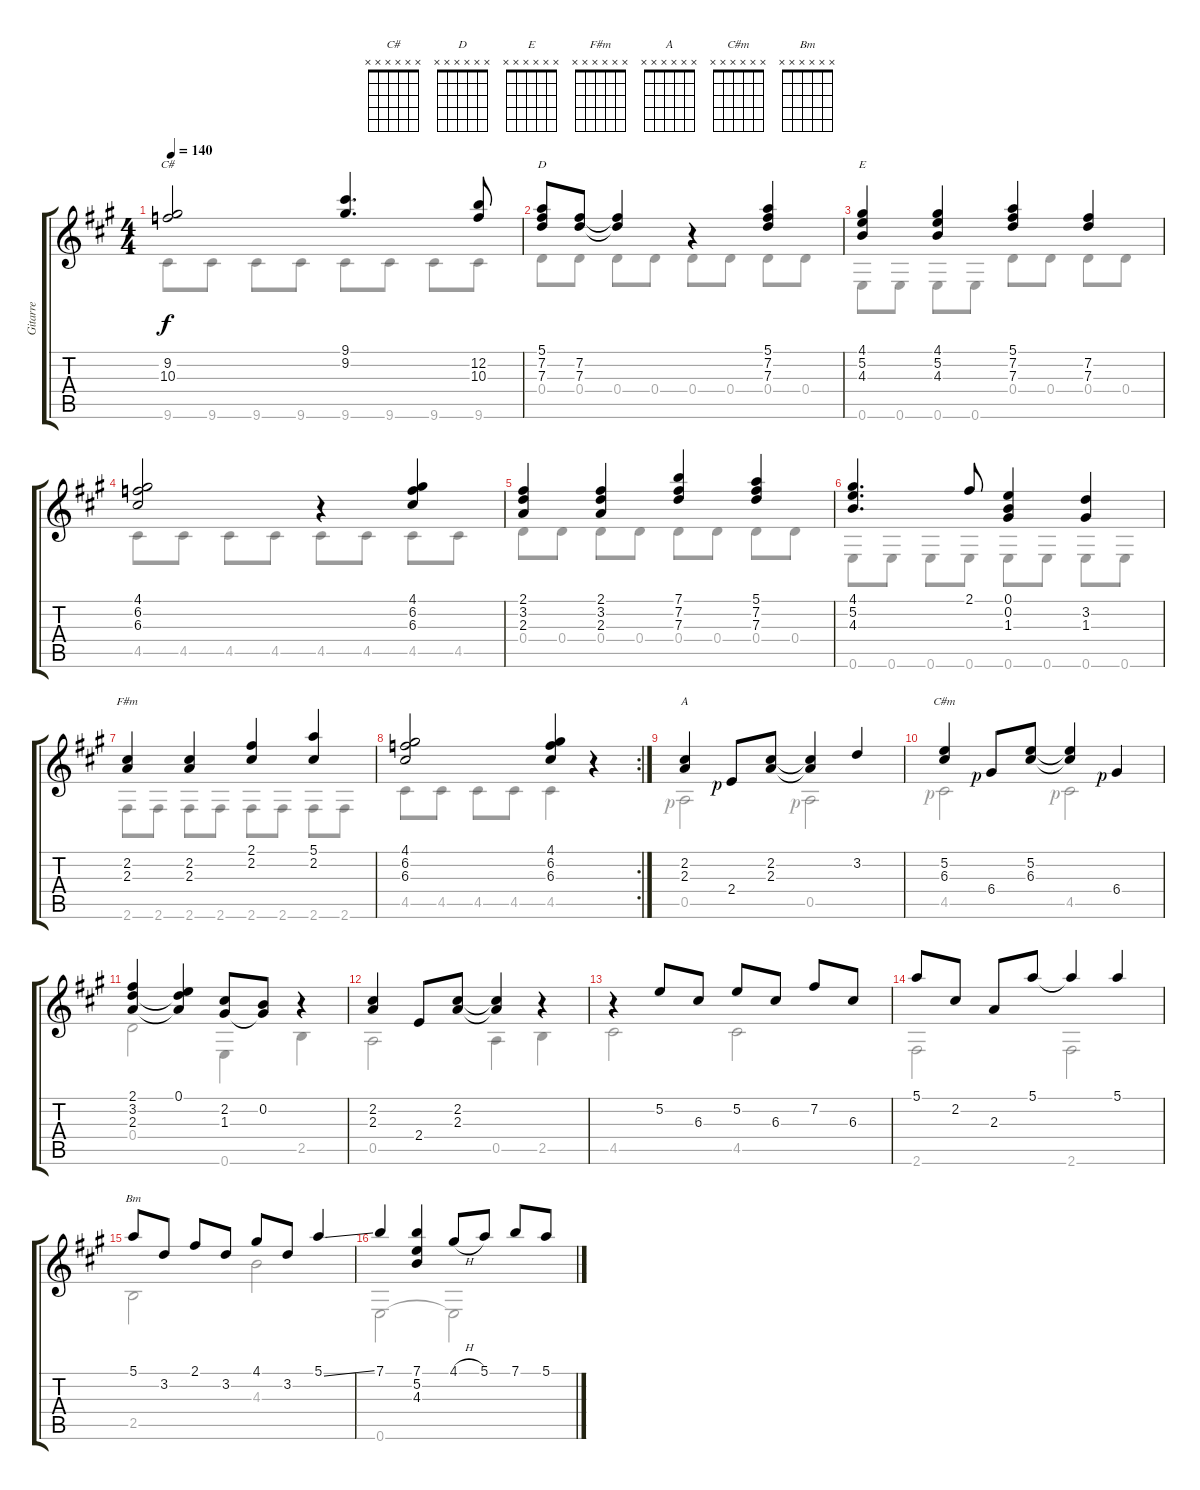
\track ("Gitarre" "Gitarre") {instrument acousticguitarnylon}
\staff {score tabs}
\tuning (E4 B3 G3 D3 A2 E2) {hide}
\chord ("C#" x x x x x x)
\chord ("D" x x x x x x)
\chord ("E" x x x x x x)
\chord ("F#m" x x x x x x)
\chord ("A" x x x x x x)
\chord ("C#m" x x x x x x)
\chord ("Bm" x x x x x x)
\voice
\ts (4 4)
\tempo 140
\clef g2
\ks a
(9.2 10.3).2{ch "C#" dy f} (9.1 9.2).4{d} (12.2 10.3).8 |
(5.1 7.2 7.3).8{ch "D"} (7.2 7.3).8 (7.2{t} 7.3{t}).4 r.4 (5.1 7.2 7.3).4 |
(4.1 5.2 4.3).4{ch "E"} (4.1 5.2 4.3).4 (5.1 7.2 7.3).4 (7.2 7.3).4 |
(4.1 6.2 6.3).2 r.4 (4.1 6.2 6.3).4 |
(2.1 3.2 2.3).4 (2.1 3.2 2.3).4 (7.1 7.2 7.3).4 (5.1 7.2 7.3).4 |
(4.1 5.2 4.3).4{d} 2.1.8 (0.1 0.2 1.3).4 (3.2 1.3).4 |
(2.2 2.3).4{ch "F#m"} (2.2 2.3).4 (2.1 2.2).4 (5.1 2.2).4 |
\rc 2
(4.1 6.2 6.3).2 (4.1 6.2 6.3).4 r.4 |
(2.2 2.3).4{ch "A" beam Up} 2.4{rf 1}.8 (2.2 2.3).8 (2.2{t} 2.3{t}).4 3.2.4 |
(5.2 6.3).4{ch "C#m" beam Up} 6.4{rf 1}.8{beam Up} (5.2 6.3).8{beam Up} (5.2{t} 6.3{t}).4{beam Up} 6.4{rf 1}.4 |
(2.1 3.2 2.3).4 (0.1 3.2{t} 2.3{t}).4 (2.2 1.3).8 (0.2 1.3{t}).8 r.4 |
(2.2 2.3).4 2.4.8 (2.2 2.3).8 (2.2{t} 2.3{t}).4 r.4 |
r.4 5.2.8 6.3.8 5.2.8 6.3.8 7.2.8 6.3.8 |
5.1.8 2.2.8 2.3.8 5.1.8 5.1{t}.4 5.1.4 |
5.1.8{ch "Bm"} 3.2.8 2.1.8 3.2.8 4.1.8 3.2.8 5.1{ss}.4 |
7.1.4 (7.1 5.2 4.3).4 4.1{h}.8 5.1.8 7.1.8 5.1.8
\voice
\clef g2
\ottava regular
\simile none
\ks a
9.6.8{dy f} 9.6.8 9.6.8 9.6.8 9.6.8 9.6.8 9.6.8 9.6.8 |
0.4.8 0.4.8 0.4.8 0.4.8 0.4.8 0.4.8 0.4.8 0.4.8 |
0.6.8 0.6.8 0.6.8 0.6.8 0.4.8 0.4.8 0.4.8 0.4.8 |
4.5.8 4.5.8 4.5.8 4.5.8 4.5.8 4.5.8 4.5.8 4.5.8 |
0.4.8 0.4.8 0.4.8 0.4.8 0.4.8 0.4.8 0.4.8 0.4.8 |
0.6.8 0.6.8 0.6.8 0.6.8 0.6.8 0.6.8 0.6.8 0.6.8 |
2.6.8 2.6.8 2.6.8 2.6.8 2.6.8 2.6.8 2.6.8 2.6.8 |
4.5.8 4.5.8 4.5.8 4.5.8 4.5.4 r.4 |
0.5{rf 1}.2 0.5{rf 1}.2 |
4.5{rf 1}.2 4.5{rf 1}.2 |
0.4.2 0.6.4 2.5.4 |
0.5.2 0.5.4 2.5.4 |
4.5.2 4.5.2 |
2.6.2 2.6.2 |
2.5.2 4.3.2 |
0.6.2 0.6{t}.2
